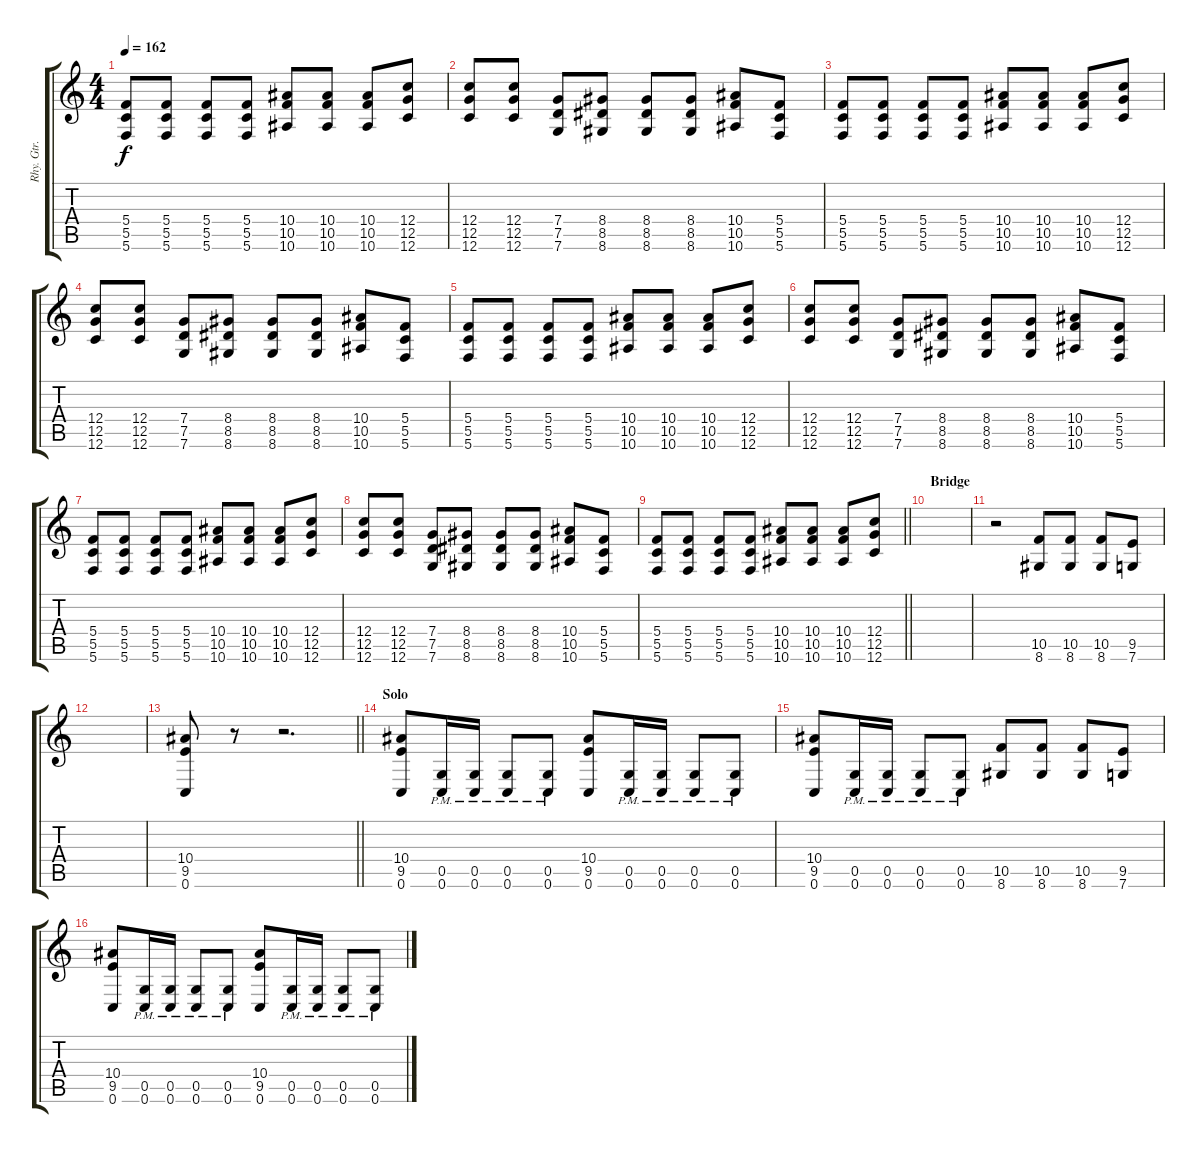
\track ("Rhy. Gtr. 2" "Rhy. Gtr. ") {instrument distortionguitar}
\staff {score tabs}
\tuning (D4 A3 F3 C3 G2 C2) {hide}
\ts (4 4)
\tempo 162
\clef g2
\ks c
(5.4 5.5 5.6).8{dy f} (5.4 5.5 5.6).8 (5.4 5.5 5.6).8 (5.4 5.5 5.6).8 (10.4 10.5 10.6).8 (10.4 10.5 10.6).8 (10.4 10.5 10.6).8 (12.4 12.5 12.6).8 |
(12.4 12.5 12.6).8 (12.4 12.5 12.6).8 (7.4 7.5 7.6).8 (8.4 8.5 8.6).8 (8.4 8.5 8.6).8 (8.4 8.5 8.6).8 (10.4 10.5 10.6).8 (5.4 5.5 5.6).8 |
(5.4 5.5 5.6).8 (5.4 5.5 5.6).8 (5.4 5.5 5.6).8 (5.4 5.5 5.6).8 (10.4 10.5 10.6).8 (10.4 10.5 10.6).8 (10.4 10.5 10.6).8 (12.4 12.5 12.6).8 |
(12.4 12.5 12.6).8 (12.4 12.5 12.6).8 (7.4 7.5 7.6).8 (8.4 8.5 8.6).8 (8.4 8.5 8.6).8 (8.4 8.5 8.6).8 (10.4 10.5 10.6).8 (5.4 5.5 5.6).8 |
(5.4 5.5 5.6).8 (5.4 5.5 5.6).8 (5.4 5.5 5.6).8 (5.4 5.5 5.6).8 (10.4 10.5 10.6).8 (10.4 10.5 10.6).8 (10.4 10.5 10.6).8 (12.4 12.5 12.6).8 |
(12.4 12.5 12.6).8 (12.4 12.5 12.6).8 (7.4 7.5 7.6).8 (8.4 8.5 8.6).8 (8.4 8.5 8.6).8 (8.4 8.5 8.6).8 (10.4 10.5 10.6).8 (5.4 5.5 5.6).8 |
(5.4 5.5 5.6).8 (5.4 5.5 5.6).8 (5.4 5.5 5.6).8 (5.4 5.5 5.6).8 (10.4 10.5 10.6).8 (10.4 10.5 10.6).8 (10.4 10.5 10.6).8 (12.4 12.5 12.6).8 |
(12.4 12.5 12.6).8 (12.4 12.5 12.6).8 (7.4 7.5 7.6).8 (8.4 8.5 8.6).8 (8.4 8.5 8.6).8 (8.4 8.5 8.6).8 (10.4 10.5 10.6).8 (5.4 5.5 5.6).8 |
\barLineRight lightlight
(5.4 5.5 5.6).8 (5.4 5.5 5.6).8 (5.4 5.5 5.6).8 (5.4 5.5 5.6).8 (10.4 10.5 10.6).8 (10.4 10.5 10.6).8 (10.4 10.5 10.6).8 (12.4 12.5 12.6).8 |
\section ("" "Bridge")
|
r.2 (10.5 8.6).8 (10.5 8.6).8 (10.5 8.6).8 (9.5 7.6).8 |
|
\barLineRight lightlight
(10.4 9.5 0.6).8 r.8 r.2{d} |
\section ("" "Solo")
(10.4 9.5 0.6).8 (0.5{pm} 0.6{pm}).16 (0.5{pm} 0.6{pm}).16 (0.5{pm} 0.6{pm}).8 (0.5{pm} 0.6{pm}).8 (10.4 9.5 0.6).8 (0.5{pm} 0.6{pm}).16 (0.5{pm} 0.6{pm}).16 (0.5{pm} 0.6{pm}).8 (0.5{pm} 0.6{pm}).8 |
(10.4 9.5 0.6).8 (0.5{pm} 0.6{pm}).16 (0.5{pm} 0.6{pm}).16 (0.5{pm} 0.6{pm}).8 (0.5{pm} 0.6{pm}).8 (10.5 8.6).8 (10.5 8.6).8 (10.5 8.6).8 (9.5 7.6).8 |
(10.4 9.5 0.6).8 (0.5{pm} 0.6{pm}).16 (0.5{pm} 0.6{pm}).16 (0.5{pm} 0.6{pm}).8 (0.5{pm} 0.6{pm}).8 (10.4 9.5 0.6).8 (0.5{pm} 0.6{pm}).16 (0.5{pm} 0.6{pm}).16 (0.5{pm} 0.6{pm}).8 (0.5{pm} 0.6{pm}).8
